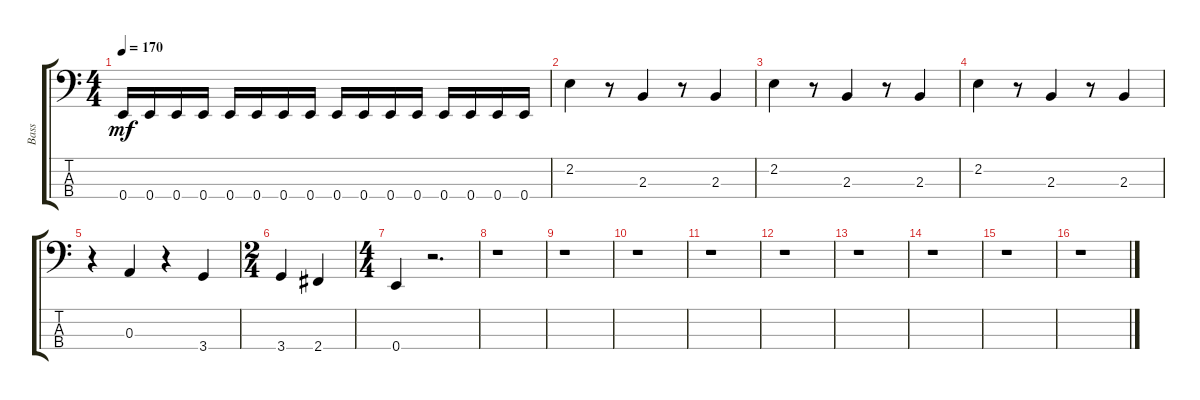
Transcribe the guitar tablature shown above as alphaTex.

\track ("Bass" "Bass") {instrument electricbasspick}
\staff {score tabs}
\tuning (G2 D2 A1 E1) {hide}
\ts (4 4)
\tempo 170
\clef f4
\ks c
0.4.16{dy mf} 0.4.16 0.4.16 0.4.16 0.4.16 0.4.16 0.4.16 0.4.16 0.4.16 0.4.16 0.4.16 0.4.16 0.4.16 0.4.16 0.4.16 0.4.16 |
2.2.4 r.8 2.3.4 r.8 2.3.4 |
2.2.4 r.8 2.3.4 r.8 2.3.4 |
2.2.4 r.8 2.3.4 r.8 2.3.4 |
r.4 0.3.4 r.4 3.4.4 |
\ts (2 4)
3.4.4 2.4.4 |
\ts (4 4)
0.4.4 r.2{d} |
r.1 |
r.1 |
r.1 |
r.1 |
r.1 |
r.1 |
r.1 |
r.1 |
r.1
